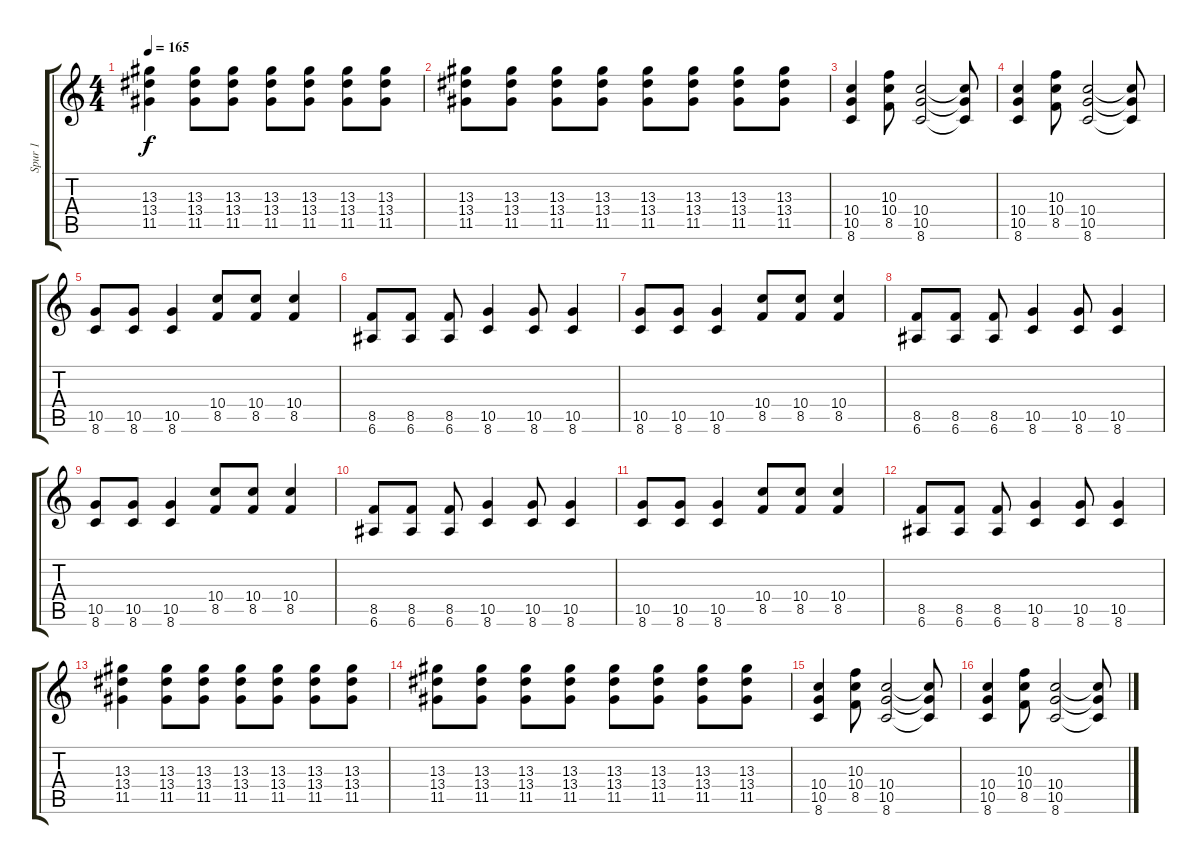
\track ("Spur 1" "Spur 1") {instrument overdrivenguitar}
\staff {score tabs}
\tuning (E4 B3 G3 D3 A2 E2) {hide}
\ts (4 4)
\tempo 165
\clef g2
\ks c
(13.3 13.4 11.5).4{dy f} (13.3 13.4 11.5).8 (13.3 13.4 11.5).8 (13.3 13.4 11.5).8 (13.3 13.4 11.5).8 (13.3 13.4 11.5).8 (13.3 13.4 11.5).8 |
(13.3 13.4 11.5).8 (13.3 13.4 11.5).8 (13.3 13.4 11.5).8 (13.3 13.4 11.5).8 (13.3 13.4 11.5).8 (13.3 13.4 11.5).8 (13.3 13.4 11.5).8 (13.3 13.4 11.5).8 |
(10.4 10.5 8.6).4 (10.3 10.4 8.5).8 (10.4 10.5 8.6).2 (10.4{t} 10.5{t} 8.6{t}).8 |
(10.4 10.5 8.6).4 (10.3 10.4 8.5).8 (10.4 10.5 8.6).2 (10.4{t} 10.5{t} 8.6{t}).8 |
(10.5 8.6).8 (10.5 8.6).8 (10.5 8.6).4 (10.4 8.5).8 (10.4 8.5).8 (10.4 8.5).4 |
(8.5 6.6).8 (8.5 6.6).8 (8.5 6.6).8 (10.5 8.6).4 (10.5 8.6).8 (10.5 8.6).4 |
(10.5 8.6).8 (10.5 8.6).8 (10.5 8.6).4 (10.4 8.5).8 (10.4 8.5).8 (10.4 8.5).4 |
(8.5 6.6).8 (8.5 6.6).8 (8.5 6.6).8 (10.5 8.6).4 (10.5 8.6).8 (10.5 8.6).4 |
(10.5 8.6).8 (10.5 8.6).8 (10.5 8.6).4 (10.4 8.5).8 (10.4 8.5).8 (10.4 8.5).4 |
(8.5 6.6).8 (8.5 6.6).8 (8.5 6.6).8 (10.5 8.6).4 (10.5 8.6).8 (10.5 8.6).4 |
(10.5 8.6).8 (10.5 8.6).8 (10.5 8.6).4 (10.4 8.5).8 (10.4 8.5).8 (10.4 8.5).4 |
(8.5 6.6).8 (8.5 6.6).8 (8.5 6.6).8 (10.5 8.6).4 (10.5 8.6).8 (10.5 8.6).4 |
(13.3 13.4 11.5).4 (13.3 13.4 11.5).8 (13.3 13.4 11.5).8 (13.3 13.4 11.5).8 (13.3 13.4 11.5).8 (13.3 13.4 11.5).8 (13.3 13.4 11.5).8 |
(13.3 13.4 11.5).8 (13.3 13.4 11.5).8 (13.3 13.4 11.5).8 (13.3 13.4 11.5).8 (13.3 13.4 11.5).8 (13.3 13.4 11.5).8 (13.3 13.4 11.5).8 (13.3 13.4 11.5).8 |
(10.4 10.5 8.6).4 (10.3 10.4 8.5).8 (10.4 10.5 8.6).2 (10.4{t} 10.5{t} 8.6{t}).8 |
(10.4 10.5 8.6).4 (10.3 10.4 8.5).8 (10.4 10.5 8.6).2 (10.4{t} 10.5{t} 8.6{t}).8
